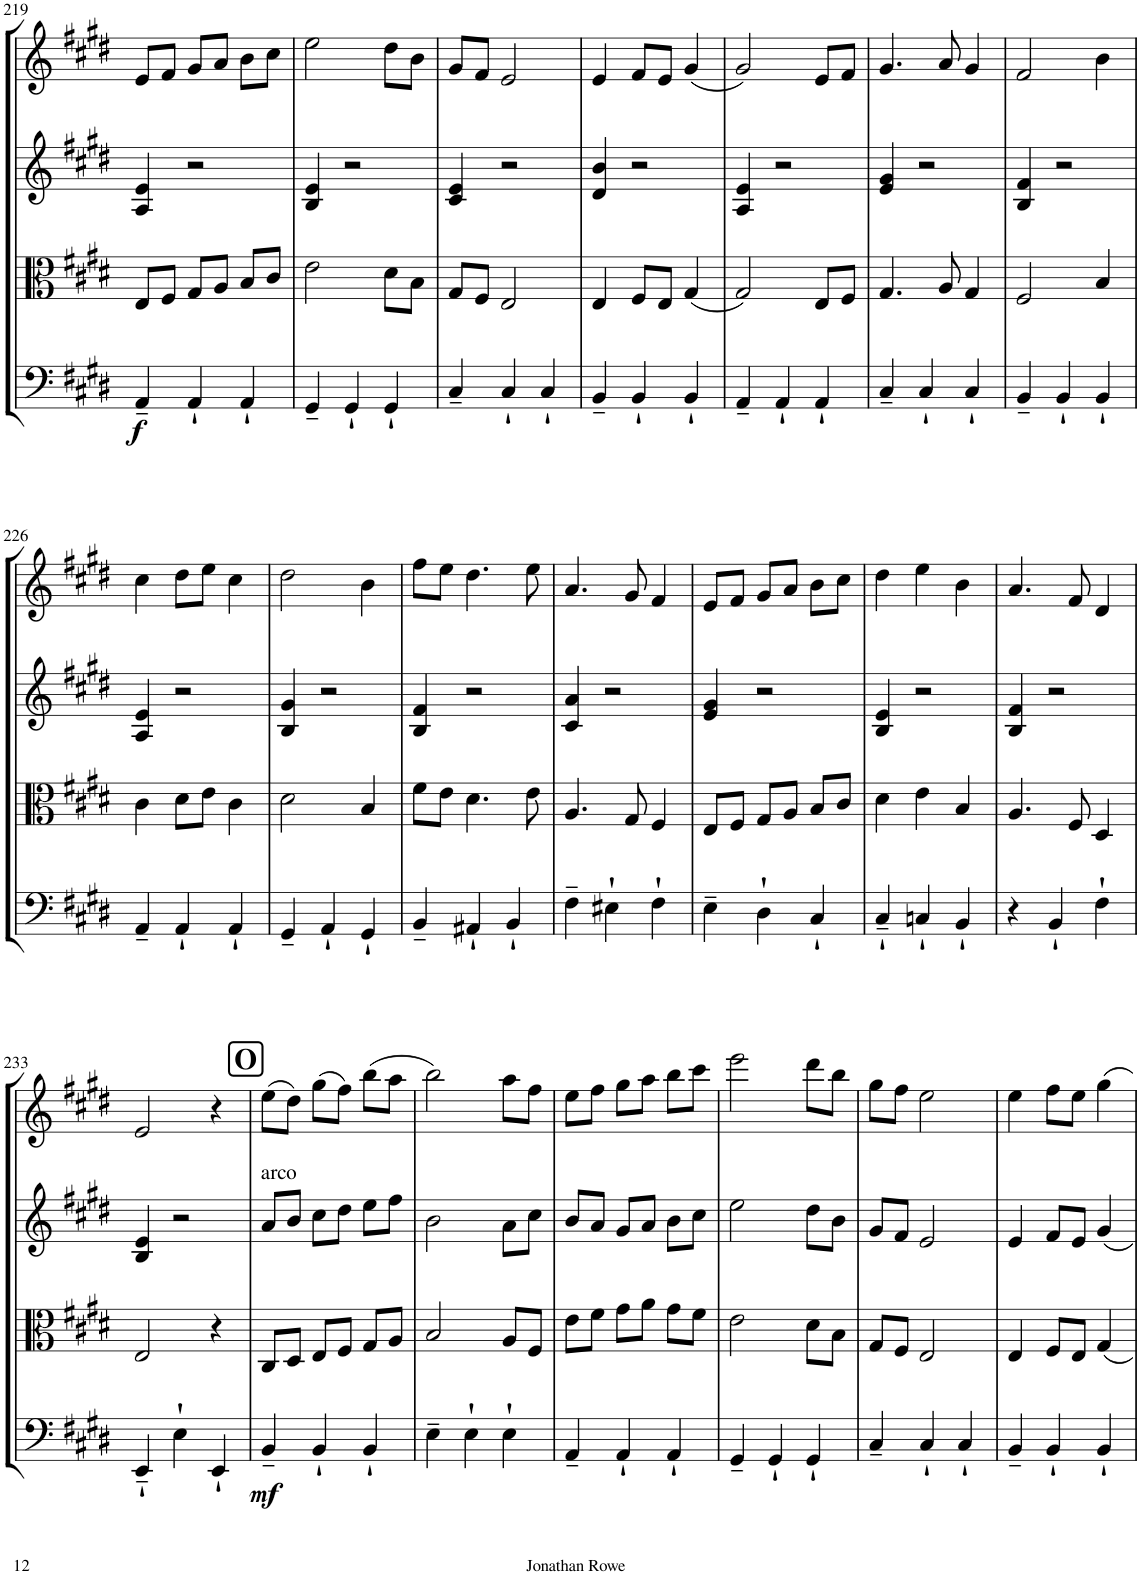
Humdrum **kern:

**kern	**dynam	**kern	**kern	**kern
*part4	*part4	*part3	*part2	*part1
*staff4	*staff4	*staff3	*staff2	*staff1
*I"Violoncello	*	*I"Viola	*I"Violin II	*I"Violin I
*I'Vc	*	*I'Vla	*I'Vln	*I'Vln
!!LO:PB:g=z
*clefF4	*	*clefC3	*clefG2	*clefG2
*k[f#c#g#d#]	*	*k[f#c#g#d#]	*k[f#c#g#d#]	*k[f#c#g#d#]
*M3/4	*	*M3/4	*M3/4	*M3/4
=219	=219	=219	=219	=219
!	!LO:DY:b	!	!	!
4AA~/	f	8E/L	4A/ 4e/	8e/L
.	.	8F#/J	.	8f#/J
4AA`/	.	8G#/L	2r	8g#/L
.	.	8A/J	.	8a/J
4AA`/	.	8B/L	.	8b\L
.	.	8c#/J	.	8cc#\J
=220	=220	=220	=220	=220
4GG#~/	.	2e\	4B/ 4e/	2ee\
4GG#`/	.	.	2r	.
4GG#`/	.	8d#\L	.	8dd#\L
.	.	8B\J	.	8b\J
=221	=221	=221	=221	=221
4C#~/	.	8G#/L	4c#/ 4e/	8g#/L
.	.	8F#/J	.	8f#/J
4C#`/	.	2E/	2r	2e/
4C#`/	.	.	.	.
=222	=222	=222	=222	=222
4BB~/	.	4E/	4d#/ 4b/	4e/
4BB`/	.	8F#/L	2r	8f#/L
.	.	8E/J	.	8e/J
4BB`/	.	(4G#/	.	(4g#/
=223	=223	=223	=223	=223
4AA~/	.	2G#/)	4A/ 4e/	2g#/)
4AA`/	.	.	2r	.
4AA`/	.	8E/L	.	8e/L
.	.	8F#/J	.	8f#/J
=224	=224	=224	=224	=224
4C#~/	.	4.G#/	4e/ 4g#/	4.g#/
4C#`/	.	.	2r	.
.	.	8A/	.	8a/
4C#`/	.	4G#/	.	4g#/
=225	=225	=225	=225	=225
4BB~/	.	2F#/	4B/ 4f#/	2f#/
4BB`/	.	.	2r	.
4BB`/	.	4B/	.	4b\
!!LO:LB:g=z
=226	=226	=226	=226	=226
4AA~/	.	4c#\	4A/ 4e/	4cc#\
4AA`/	.	8d#\L	2r	8dd#\L
.	.	8e\J	.	8ee\J
4AA`/	.	4c#\	.	4cc#\
=227	=227	=227	=227	=227
4GG#~/	.	2d#\	4B/ 4g#/	2dd#\
4AA`/	.	.	2r	.
4GG#`/	.	4B/	.	4b\
=228	=228	=228	=228	=228
4BB~/	.	8f#\L	4B/ 4f#/	8ff#\L
.	.	8e\J	.	8ee\J
4AA#X`/	.	4.d#\	2r	4.dd#\
4BB`/	.	.	.	.
.	.	8e\	.	8ee\
=229	=229	=229	=229	=229
4F#~\	.	4.A/	4c#/ 4a/	4.a/
4E#X`\	.	.	2r	.
.	.	8G#/	.	8g#/
4F#`\	.	4F#/	.	4f#/
=230	=230	=230	=230	=230
4E~\	.	8E/L	4e/ 4g#/	8e/L
.	.	8F#/J	.	8f#/J
4D#`\	.	8G#/L	2r	8g#/L
.	.	8A/J	.	8a/J
4C#`/	.	8B/L	.	8b\L
.	.	8c#/J	.	8cc#\J
=231	=231	=231	=231	=231
4C#~`/	.	4d#\	4B/ 4e/	4dd#\
4Cn`/	.	4e\	2r	4ee\
4BB`/	.	4B/	.	4b\
=232	=232	=232	=232	=232
4r	.	4.A/	4B/ 4f#/	4.a/
4BB`/	.	.	2r	.
.	.	8F#/	.	8f#/
4F#`\	.	4D#/	.	4d#/
!!LO:LB:g=z
=233	=233	=233	=233	=233
4EE~`/	.	2E/	4B/ 4e/	2e/
4E`\	.	.	2r	.
4EE`/	.	4r	.	4r
!!LO:REH:place=s1:a:B:cj:fs=14:t=O
=234	=234	=234	=234	=234
!	!	!	!LO:TX:a:t=arco	!
!	!LO:DY:b	!	!	!
4BB~/	mf	8C#/L	8a/L	(8ee\L
.	.	8D#/J	8b/J	8dd#\J)
4BB`/	.	8E/L	8cc#\L	(8gg#\L
.	.	8F#/J	8dd#\J	8ff#\J)
4BB`/	.	8G#/L	8ee\L	(8bb\L
.	.	8A/J	8ff#\J	8aa\J
=235	=235	=235	=235	=235
4E~\	.	2B/	2b\	2bb\)
4E`\	.	.	.	.
4E`\	.	8A/L	8a\L	8aa\L
.	.	8F#/J	8cc#\J	8ff#\J
=236	=236	=236	=236	=236
4AA~/	.	8e\L	8b/L	8ee\L
.	.	8f#\J	8a/J	8ff#\J
4AA`/	.	8g#\L	8g#/L	8gg#\L
.	.	8a\J	8a/J	8aa\J
4AA`/	.	8g#\L	8b\L	8bb\L
.	.	8f#\J	8cc#\J	8ccc#\J
=237	=237	=237	=237	=237
4GG#~/	.	2e\	2ee\	2eee\
4GG#`/	.	.	.	.
4GG#`/	.	8d#\L	8dd#\L	8ddd#\L
.	.	8B\J	8b\J	8bb\J
=238	=238	=238	=238	=238
4C#~/	.	8G#/L	8g#/L	8gg#\L
.	.	8F#/J	8f#/J	8ff#\J
4C#`/	.	2E/	2e/	2ee\
4C#`/	.	.	.	.
=239	=239	=239	=239	=239
4BB~/	.	4E/	4e/	4ee\
4BB`/	.	8F#/L	8f#/L	8ff#\L
.	.	8E/J	8e/J	8ee\J
4BB`/	.	4G#/	4g#/	4gg#\
=	=	=	=	=
*-	*-	*-	*-	*-
